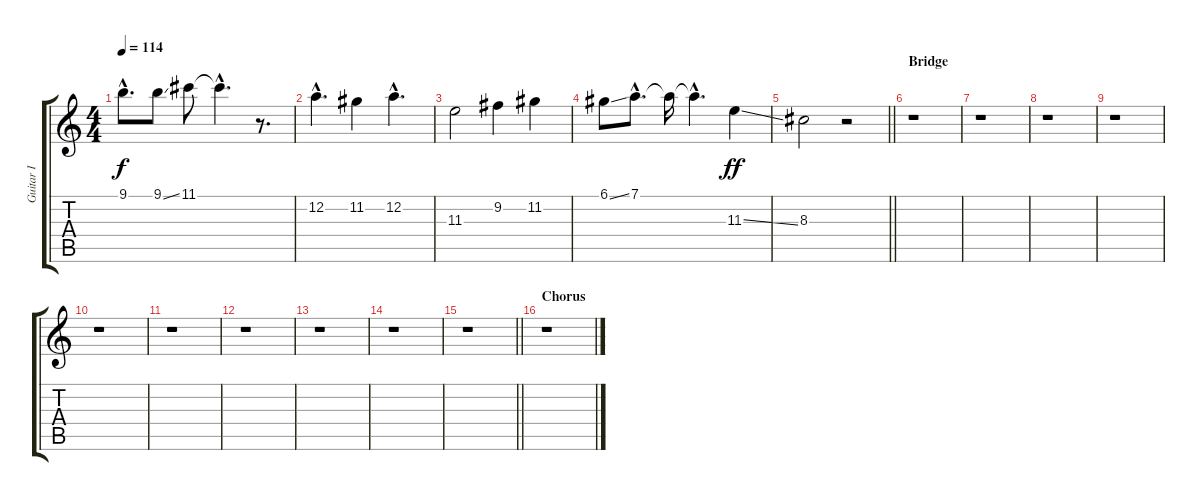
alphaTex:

\track ("Guitar I" "Guitar I") {instrument acousticguitarnylon}
\staff {score tabs}
\tuning (D4 A3 F3 C3 G2 D2) {hide}
\ts (4 4)
\tempo 114
\clef g2
\ks c
9.1{hac}.8{d dy f} 9.1{ss}.8 11.1.8 11.1{hac t}.4{d} r.8{d} |
12.2{hac}.4{d} 11.2.4 12.2{hac}.4{d} |
11.3.2 9.2.4 11.2.4 |
6.1{ss}.8 7.1{hac}.8{d} 7.1{t}.16 7.1{hac t}.4{d} 11.3{ss}.4{dy ff} |
\barLineRight lightlight
8.3.2 r.2 |
\section ("" "Bridge")
r.1 |
r.1 |
r.1 |
r.1 |
r.1 |
r.1 |
r.1 |
r.1 |
r.1 |
\barLineRight lightlight
r.1 |
\section ("" "Chorus")
r.1
